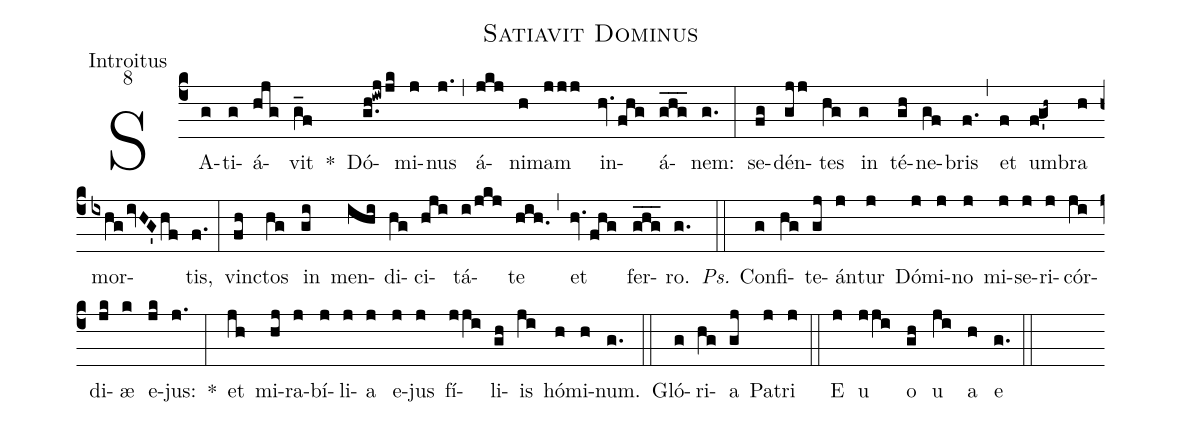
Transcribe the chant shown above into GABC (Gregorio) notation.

name: Satiavit Dominus;
office-part: Introitus;
mode: 8;
%%
(c4) SA(g)ti(g)á(hjg)vit(g_f) *() Dó(g.h!iwjjk)mi(j)nus(j.) (,) á(jkj)ni(h)mam(jjj) in(hv.fhg)á(ghg___)nem:(g.) (:)
se(fg)dén(gjj)tes(hg) in(g) té(gh)ne(gf)bris(f.) (,) et(f) um(f!g'h~)bra(h) mor(ixhgivHG'hf)tis,(f.) (:)
vinc(fh)tos(hg) in(gi) men(ihi)di(hg)ci(hji)tá(i/jkj)te(hih.) (,) et(hv.fhg) fer(ghg___)ro.(g.) (::)
<i>Ps.</i> Con(g)fi(hg)te(gj)án(j)tur(j) Dó(j)mi(j)no(j) mi(j)se(j)ri(j)cór(ji)di(jk)æ(k) e(jk)jus:(j.) *(:)
et(jh) mi(hj)ra(j)bí(j)li(j)a(j) e(j)jus(j) fí(jji)li(gh)is(ji) hó(h)mi(h)num.(g.) (::)
Gló(g)ri(hg)a(gj) Pa(j)tri(j) (::)
E(j) u(jji) o(gh) u(ji) a(h) e(g.) (::)
